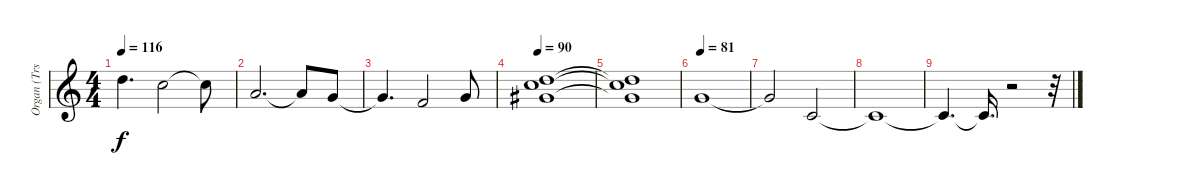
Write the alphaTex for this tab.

\track ("Organ (Trs. 1-2A/1-2B)" "Organ (Trs") {instrument rockorgan}
\staff {score}
\tuning (E4 B3 G3 D3 A2 E2) {hide}
\ts (4 4)
\tempo 116
\clef g2
\ks c
10.1.4{d dy f} 8.1.2 8.1{t}.8 |
10.2.2{d} 10.2{t}.8 8.2.8 |
8.2{t}.4{d} 10.3.2 8.2.8 |
\tempo 90
(10.1 13.2 13.3).1 |
(10.1{t} 13.2{t} 13.3{t}).1 |
\tempo 81
3.1.1 |
3.1{t}.2 1.2.2 |
1.2{t}.1 |
1.2{t}.4{d} 1.2{t}.16{d} r.2 r.32
